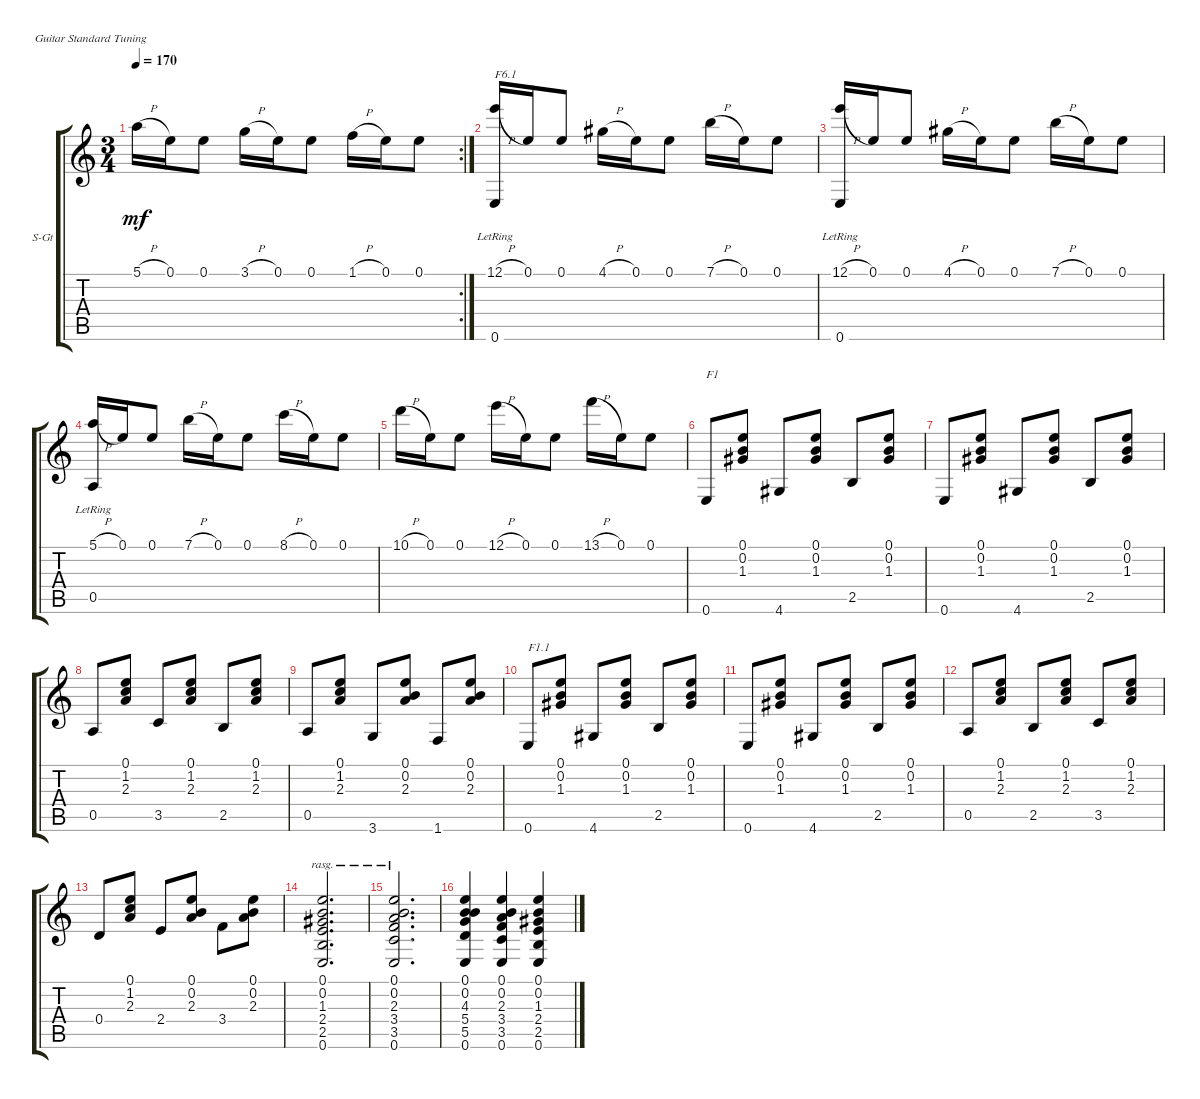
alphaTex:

\defaultSystemsLayout 4
\bracketExtendMode groupsimilarinstruments
\firstSystemTrackNameOrientation horizontal
\otherSystemsTrackNameOrientation horizontal
\track ("Steel Guitar" "S-Gt") {instrument acousticguitarsteel}
\staff {score tabs}
\tuning (E4 B3 G3 D3 A2 E2)
\rc 2
\ts (3 4)
\tempo 170
\clef g2
\ks c
5.1{h}.16{dy mf} 0.1.16 0.1.8 3.1{h}.16 0.1.16 0.1.8 1.1{h}.16 0.1.16 0.1.8 |
(12.1{h} 0.6{lr}).16{txt "F6.1"} 0.1.16 0.1.8 4.1{h}.16 0.1.16 0.1.8 7.1{h}.16 0.1.16 0.1.8 |
(12.1{h} 0.6{lr}).16 0.1.16 0.1.8 4.1{h}.16 0.1.16 0.1.8 7.1{h}.16 0.1.16 0.1.8 |
(5.1{h} 0.5{lr}).16 0.1.16 0.1.8 7.1{h}.16 0.1.16 0.1.8 8.1{h}.16 0.1.16 0.1.8 |
10.1{h}.16 0.1.16 0.1.8 12.1{h}.16 0.1.16 0.1.8 13.1{h}.16 0.1.16 0.1.8 |
0.6.8{txt "F1"} (0.1 0.2 1.3).8 4.6.8 (1.3 0.2 0.1).8 2.5.8 (1.3 0.2 0.1).8 |
0.6.8 (0.1 0.2 1.3).8 4.6.8 (1.3 0.2 0.1).8 2.5.8 (1.3 0.2 0.1).8 |
0.5.8 (2.3 1.2 0.1).8 3.5.8 (2.3 1.2 0.1).8 2.5.8 (2.3 1.2 0.1).8 |
0.5.8 (2.3 1.2 0.1).8 3.6.8 (2.3 0.2 0.1).8 1.6.8 (2.3 0.2 0.1).8 |
0.6.8{txt "F1.1"} (0.1 0.2 1.3).8 4.6.8 (1.3 0.2 0.1).8 2.5.8 (1.3 0.2 0.1).8 |
0.6.8 (0.1 0.2 1.3).8 4.6.8 (1.3 0.2 0.1).8 2.5.8 (1.3 0.2 0.1).8 |
0.5.8 (2.3 1.2 0.1).8 2.5.8 (2.3 1.2 0.1).8 3.5.8 (2.3 1.2 0.1).8 |
0.4.8 (2.3 1.2 0.1).8 2.4.8 (2.3 0.2 0.1).8 3.4.8 (2.3 0.2 0.1).8 |
(0.6 2.5 2.4 1.3 0.2 0.1).2{d rasg amii} |
(0.6 3.5 3.4 2.3 0.2 0.1).2{d rasg peami} |
(0.6 5.5 5.4 4.3 0.2 0.1).4 (0.1 0.2 2.3 3.4 3.5 0.6).4 (0.6 2.5 2.4 1.3 0.2 0.1).4
